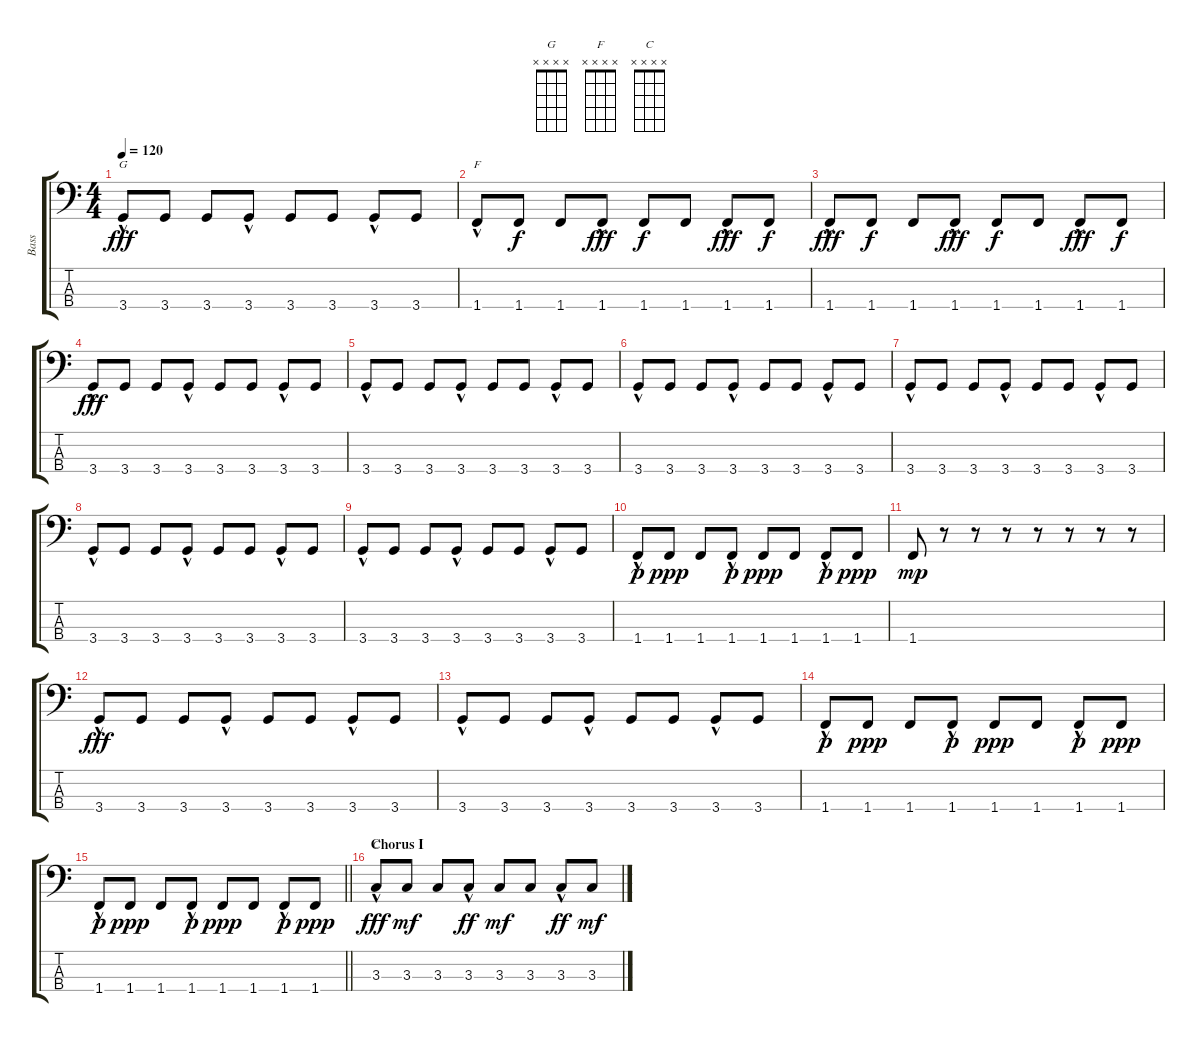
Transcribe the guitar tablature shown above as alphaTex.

\track ("Bass" "Bass") {instrument acousticbass}
\staff {score tabs}
\tuning (G2 D2 A1 E1) {hide}
\chord ("G" x x x x)
\chord ("F" x x x x)
\chord ("C" x x x x)
\ts (4 4)
\tempo 120
\clef f4
\ks c
3.4{hac}.8{ch "G" dy fff} 3.4.8 3.4.8 3.4{hac}.8 3.4.8 3.4.8 3.4{hac}.8 3.4.8 |
1.4{hac}.8{ch "F"} 1.4.8{dy f} 1.4.8 1.4{hac}.8{dy fff} 1.4.8{dy f} 1.4.8 1.4{hac}.8{dy fff} 1.4.8{dy f} |
1.4{hac}.8{dy fff} 1.4.8{dy f} 1.4.8 1.4{hac}.8{dy fff} 1.4.8{dy f} 1.4.8 1.4{hac}.8{dy fff} 1.4.8{dy f} |
3.4{hac}.8{dy fff} 3.4.8 3.4.8 3.4{hac}.8 3.4.8 3.4.8 3.4{hac}.8 3.4.8 |
3.4{hac}.8 3.4.8 3.4.8 3.4{hac}.8 3.4.8 3.4.8 3.4{hac}.8 3.4.8 |
3.4{hac}.8 3.4.8 3.4.8 3.4{hac}.8 3.4.8 3.4.8 3.4{hac}.8 3.4.8 |
3.4{hac}.8 3.4.8 3.4.8 3.4{hac}.8 3.4.8 3.4.8 3.4{hac}.8 3.4.8 |
3.4{hac}.8 3.4.8 3.4.8 3.4{hac}.8 3.4.8 3.4.8 3.4{hac}.8 3.4.8 |
3.4{hac}.8 3.4.8 3.4.8 3.4{hac}.8 3.4.8 3.4.8 3.4{hac}.8 3.4.8 |
1.4{hac}.8{dy p} 1.4.8{dy ppp} 1.4.8 1.4{hac}.8{dy p} 1.4.8{dy ppp} 1.4.8 1.4{hac}.8{dy p} 1.4.8{dy ppp} |
1.4.8{dy mp} r.8 r.8 r.8 r.8 r.8 r.8 r.8 |
3.4{hac}.8{dy fff} 3.4.8 3.4.8 3.4{hac}.8 3.4.8 3.4.8 3.4{hac}.8 3.4.8 |
3.4{hac}.8 3.4.8 3.4.8 3.4{hac}.8 3.4.8 3.4.8 3.4{hac}.8 3.4.8 |
1.4{hac}.8{dy p} 1.4.8{dy ppp} 1.4.8 1.4{hac}.8{dy p} 1.4.8{dy ppp} 1.4.8 1.4{hac}.8{dy p} 1.4.8{dy ppp} |
\barLineRight lightlight
1.4{hac}.8{dy p} 1.4.8{dy ppp} 1.4.8 1.4{hac}.8{dy p} 1.4.8{dy ppp} 1.4.8 1.4{hac}.8{dy p} 1.4.8{dy ppp} |
\section ("" "Chorus I")
3.3{hac}.8{ch "C" dy fff} 3.3.8{dy mf} 3.3.8 3.3{hac}.8{dy ff} 3.3.8{dy mf} 3.3.8 3.3{hac}.8{dy ff} 3.3.8{dy mf}
